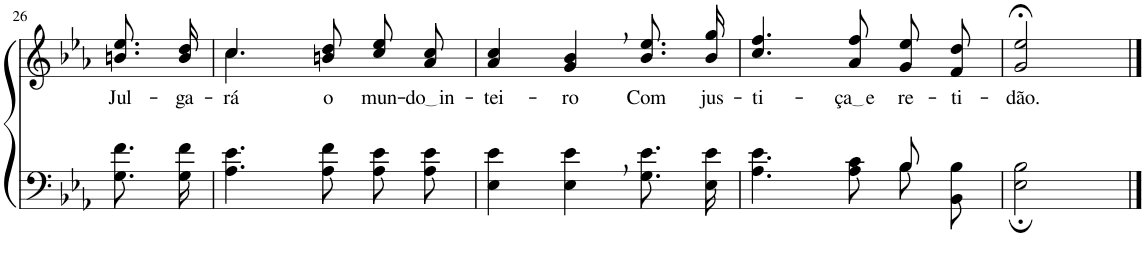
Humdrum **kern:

**kern	**kern	**text
*part2	*part1	*part1
*staff2	*staff1	*staff1
*I"Parte III e IV	*I"Parte I e II	*
!!LO:PB:g=z
*clefF4	*clefG2	*
*Trd2c3	*Trd2c3	*
*k[b-e-a-]	*k[b-e-a-]	*
*M3/4	*M3/4	*
=26	=26	=26
!	!	!LO:LY:b
8.G\ 8.f\L	8.bn\ 8.ee-\L	Jul-
!	!	!LO:LY:b
16G\ 16f\Jk	16b\ 16dd\Jk	-ga-
=27	=27	=27
!	!	!LO:LY:b
*	*^	*
4.A-\ 4.e-\	4.cc\	4.cc/	-rá
!	!	!	!LO:LY:b
8A-\ 8f\	4.ryy	8bn/ 8dd/	o
!	!	!	!LO:LY:b
8A-\ 8e-\L	.	8cc\ 8ee-\L	mun-
!	!	!	!LO:LY:b
8A-\ 8e-\J	.	8a-\ 8cc\J	do in
=28	=28	=28	=28
!	!	!	!LO:LY:b
*	*v	*v	*
4E-\ 4e-\	4a-/ 4cc/	-tei-
!	!	!LO:LY:b
4E-\, 4e-\,	4g/, 4b-/,	-ro
!	!	!LO:LY:b
8.G\ 8.e-\L	8.b-\ 8.ee-\L	Com
!	!	!LO:LY:b
16E-\ 16e-\Jk	16b-\ 16gg\Jk	jus-
=29	=29	=29
*^	*	*
!	!	!	!LO:LY:b
2ryy	4.A-\ 4.e-\	4.cc/ 4.ff/	-ti-
!	!	!	!LO:LY:b
.	8A-\ 8c\	8a-/ 8ff/	ça e
!	!	!	!LO:LY:b
8B-/	8B-\L	8g\ 8ee-\L	re-
!	!	!	!LO:LY:b
8ryy	8BB-\ 8B-\J	8f\ 8dd\J	-ti-
=30	=30	=30	=30
!	!	!	!LO:LY:b
*v	*v	*	*
2E-\; 2B-\;	2g/;< 2ee-/;<	-dão.
==	==	==
*-	*-	*-
